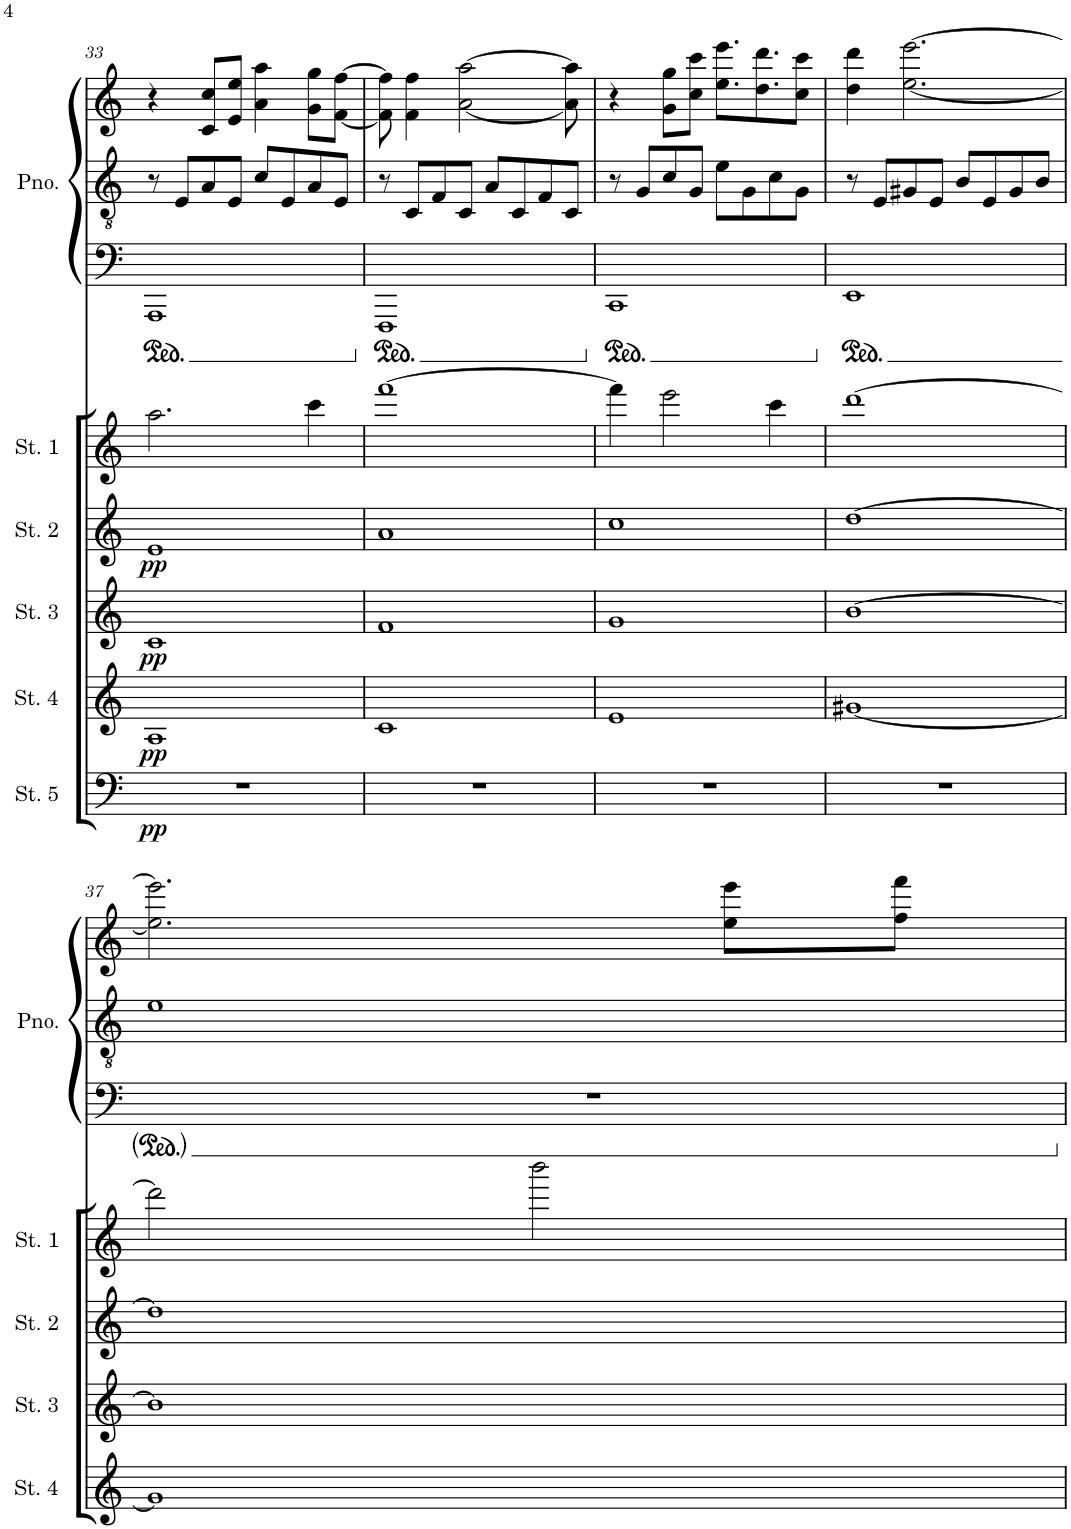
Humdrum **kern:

**kern	**dynam	**kern	**dynam	**kern	**dynam	**kern	**kern	**kern	**kern	**kern	**kern	**kern
*part8	*part8	*part7	*part7	*part6	*part6	*part5	*part4	*part4	*part4	*part3	*part2	*part1
*staff10	*staff10	*staff9	*staff9	*staff8	*staff8	*staff7	*staff6	*staff5	*staff4	*staff3	*staff2	*staff1
*I"Strings 4	*	*I"Strings 3	*	*I"Strings 2	*	*I"Strings 1	*I"Piano	*	*	*I"Oboe	*I"Horn in C	*I"Flute
*I'St. 4	*	*I'St. 3	*	*I'St. 2	*	*I'St. 1	*I'Pno.	*	*	*I'Ob.	*	*I'Fl.
!!LO:PB:g=z
*clefG2	*	*clefG2	*	*clefG2	*	*clefG2	*clefF4	*clefGv2	*clefG2	*clefG2	*clefG2	*clefG2
*	*	*	*	*	*	*	*	*	*	*	*Trd7c12	*
*k[]	*	*k[]	*	*k[]	*	*k[]	*k[]	*k[]	*k[]	*k[]	*k[]	*k[]
*M4/4	*	*M4/4	*	*M4/4	*	*M4/4	*M4/4	*M4/4	*M4/4	*M4/4	*M4/4	*M4/4
=33	=33	=33	=33	=33	=33	=33	=33	=33	=33	=33	=33	=33
!	!LO:DY:b	!	!LO:DY:b	!	!LO:DY:b	!	!	!	!	!	!	!
1A	pp	1c	pp	1e	pp	2.aa\	1AAA	8r	4r	1r	1r	1r
.	.	.	.	.	.	.	.	8E/L	.	.	.	.
.	.	.	.	.	.	.	.	8A/	8c/ 8cc/L	.	.	.
.	.	.	.	.	.	.	.	8E/J	8e/ 8ee/J	.	.	.
.	.	.	.	.	.	.	.	8c/L	4a\ 4aa\	.	.	.
.	.	.	.	.	.	.	.	8E/	.	.	.	.
.	.	.	.	.	.	4ccc\	.	8A/	8g\ 8gg\L	.	.	.
.	.	.	.	.	.	.	.	8E/J	[8f\ [8ff\J	.	.	.
=34	=34	=34	=34	=34	=34	=34	=34	=34	=34	=34	=34	=34
1c	.	1f	.	1a	.	[1fff	1FFF	8r	8f\] 8ff\]	1r	1r	1r
.	.	.	.	.	.	.	.	8C/L	4f\ 4ff\	.	.	.
.	.	.	.	.	.	.	.	8F/	.	.	.	.
.	.	.	.	.	.	.	.	8C/J	[2a\ [2aa\	.	.	.
.	.	.	.	.	.	.	.	8A/L	.	.	.	.
.	.	.	.	.	.	.	.	8C/	.	.	.	.
.	.	.	.	.	.	.	.	8F/	.	.	.	.
.	.	.	.	.	.	.	.	8C/J	8a\] 8aa\]	.	.	.
=35	=35	=35	=35	=35	=35	=35	=35	=35	=35	=35	=35	=35
1e	.	1g	.	1cc	.	4fff\]	1CC	8r	4r	1r	1r	1r
.	.	.	.	.	.	.	.	8G/L	.	.	.	.
.	.	.	.	.	.	2eee\	.	8c/	8g\ 8gg\L	.	.	.
.	.	.	.	.	.	.	.	8G/J	8cc\ 8ccc\J	.	.	.
.	.	.	.	.	.	.	.	8e\L	8.ee\ 8.eee\L	.	.	.
.	.	.	.	.	.	.	.	8G\	.	.	.	.
.	.	.	.	.	.	.	.	.	8.dd\ 8.ddd\	.	.	.
.	.	.	.	.	.	4ccc\	.	8c\	.	.	.	.
.	.	.	.	.	.	.	.	8G\J	8cc\ 8ccc\J	.	.	.
=36	=36	=36	=36	=36	=36	=36	=36	=36	=36	=36	=36	=36
[1g#X	.	[1b	.	[1dd	.	[1ddd	1EE	8r	4dd\ 4ddd\	1r	1r	1r
.	.	.	.	.	.	.	.	8E/L	.	.	.	.
.	.	.	.	.	.	.	.	8G#X/	[2.ee\ [2.eee\	.	.	.
.	.	.	.	.	.	.	.	8E/J	.	.	.	.
.	.	.	.	.	.	.	.	8B/L	.	.	.	.
.	.	.	.	.	.	.	.	8E/	.	.	.	.
.	.	.	.	.	.	.	.	8G#/	.	.	.	.
.	.	.	.	.	.	.	.	8B/J	.	.	.	.
!!LO:LB:g=z
=37	=37	=37	=37	=37	=37	=37	=37	=37	=37	=37	=37	=37
1g#]	.	1b]	.	1dd]	.	2ddd\]	1r	1e	2.ee\] 2.eee\]	1r	1r	1r
.	.	.	.	.	.	2bbb\	.	.	.	.	.	.
.	.	.	.	.	.	.	.	.	8ee\ 8eee\L	.	.	.
.	.	.	.	.	.	.	.	.	8ff\ 8fff\J	.	.	.
=	=	=	=	=	=	=	=	=	=	=	=	=
*-	*-	*-	*-	*-	*-	*-	*-	*-	*-	*-	*-	*-
